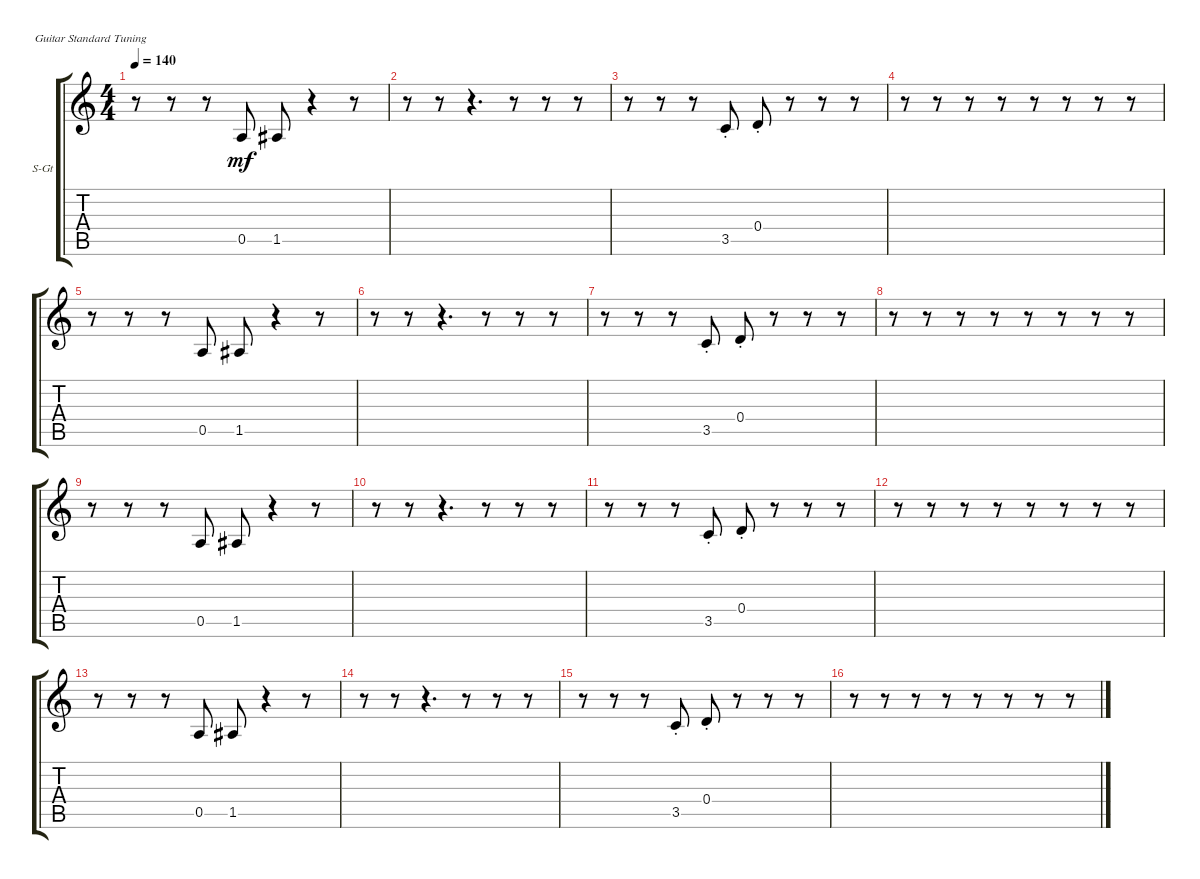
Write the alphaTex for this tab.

\defaultSystemsLayout 4
\bracketExtendMode groupsimilarinstruments
\firstSystemTrackNameOrientation horizontal
\otherSystemsTrackNameOrientation horizontal
\track ("Steel Guitar" "S-Gt") {instrument acousticguitarsteel}
\staff {score tabs}
\tuning (E4 B3 G3 D3 A2 E2)
\ts (4 4)
\tempo 140
\clef g2
\ks c
r.8{dy mf} r.8 r.8 0.5.8 1.5.8 r.4 r.8 |
r.8 r.8 r.4{d} r.8 r.8 r.8 |
r.8 r.8 r.8 3.5{st}.8 0.4{st}.8 r.8 r.8 r.8 |
r.8 r.8 r.8 r.8 r.8 r.8 r.8 r.8 |
r.8 r.8 r.8 0.5.8 1.5.8 r.4 r.8 |
r.8 r.8 r.4{d} r.8 r.8 r.8 |
r.8 r.8 r.8 3.5{st}.8 0.4{st}.8 r.8 r.8 r.8 |
r.8 r.8 r.8 r.8 r.8 r.8 r.8 r.8 |
r.8 r.8 r.8 0.5.8 1.5.8 r.4 r.8 |
r.8 r.8 r.4{d} r.8 r.8 r.8 |
r.8 r.8 r.8 3.5{st}.8 0.4{st}.8 r.8 r.8 r.8 |
r.8 r.8 r.8 r.8 r.8 r.8 r.8 r.8 |
r.8 r.8 r.8 0.5.8 1.5.8 r.4 r.8 |
r.8 r.8 r.4{d} r.8 r.8 r.8 |
r.8 r.8 r.8 3.5{st}.8 0.4{st}.8 r.8 r.8 r.8 |
r.8 r.8 r.8 r.8 r.8 r.8 r.8 r.8
